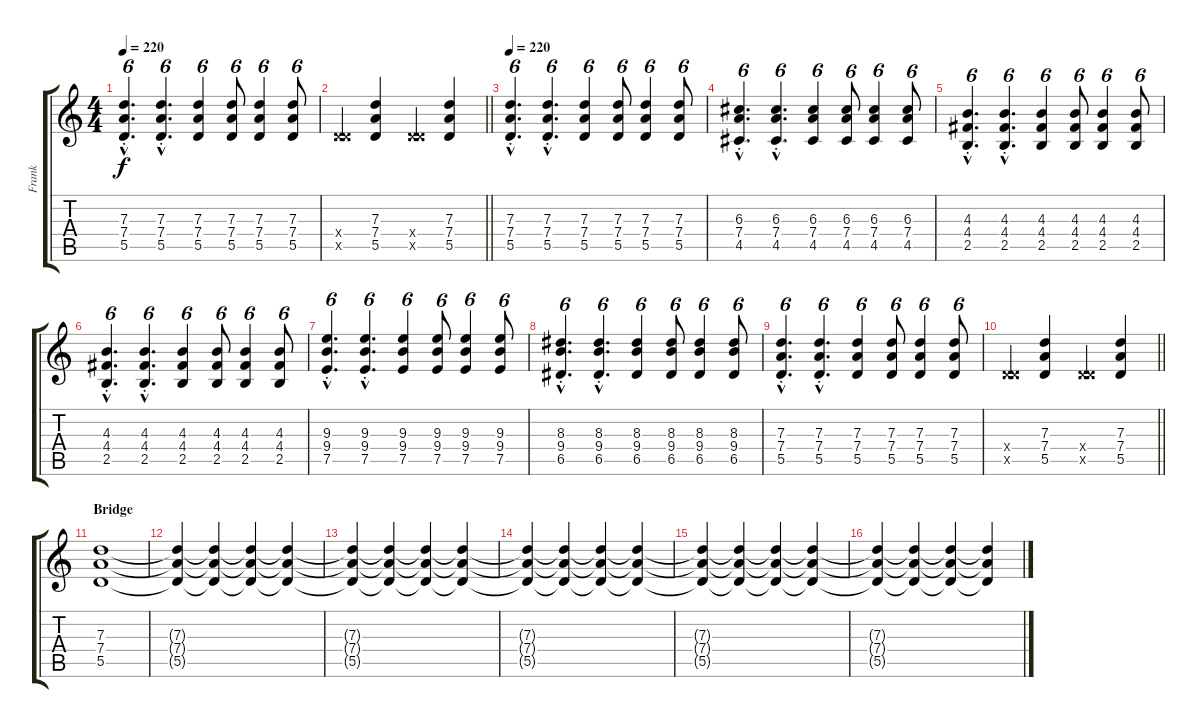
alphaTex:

\track ("Frank" "Frank") {instrument distortionguitar}
\staff {score tabs}
\tuning (E4 B3 G3 D3 A2 E2) {hide}
\ts (4 4)
\tempo 220
\clef g2
\ks c
(7.3{hac st} 7.4{hac st} 5.5{hac st}).4{d tu (6 4) dy f} (7.3{hac st} 7.4{hac st} 5.5{hac st}).4{d tu (6 4)} (7.3 7.4 5.5).4{tu (6 4)} (7.3 7.4 5.5).8{tu (6 4)} (7.3 7.4 5.5).4{tu (6 4)} (7.3 7.4 5.5).8{tu (6 4)} |
\barLineRight lightlight
(0.4{x} 5.5{x}).4 (7.3 7.4 5.5).4 (0.4{x} 5.5{x}).4 (7.3 7.4 5.5).4 |
\tempo 220
(7.3{hac st} 7.4{hac st} 5.5{hac st}).4{d tu (6 4)} (7.3{hac st} 7.4{hac st} 5.5{hac st}).4{d tu (6 4)} (7.3 7.4 5.5).4{tu (6 4)} (7.3 7.4 5.5).8{tu (6 4)} (7.3 7.4 5.5).4{tu (6 4)} (7.3 7.4 5.5).8{tu (6 4)} |
(6.3{hac st} 7.4{hac st} 4.5{hac st}).4{d tu (6 4)} (6.3{hac st} 7.4{hac st} 4.5{hac st}).4{d tu (6 4)} (6.3 7.4 4.5).4{tu (6 4)} (6.3 7.4 4.5).8{tu (6 4)} (6.3 7.4 4.5).4{tu (6 4)} (6.3 7.4 4.5).8{tu (6 4)} |
(4.3{hac st} 4.4{hac st} 2.5{hac st}).4{d tu (6 4)} (4.3{hac st} 4.4{hac st} 2.5{hac st}).4{d tu (6 4)} (4.3 4.4 2.5).4{tu (6 4)} (4.3 4.4 2.5).8{tu (6 4)} (4.3 4.4 2.5).4{tu (6 4)} (4.3 4.4 2.5).8{tu (6 4)} |
(4.3{hac st} 4.4{hac st} 2.5{hac st}).4{d tu (6 4)} (4.3{hac st} 4.4{hac st} 2.5{hac st}).4{d tu (6 4)} (4.3 4.4 2.5).4{tu (6 4)} (4.3 4.4 2.5).8{tu (6 4)} (4.3 4.4 2.5).4{tu (6 4)} (4.3 4.4 2.5).8{tu (6 4)} |
(9.3{hac st} 9.4{hac st} 7.5{hac st}).4{d tu (6 4)} (9.3{hac st} 9.4{hac st} 7.5{hac st}).4{d tu (6 4)} (9.3 9.4 7.5).4{tu (6 4)} (9.3 9.4 7.5).8{tu (6 4)} (9.3 9.4 7.5).4{tu (6 4)} (9.3 9.4 7.5).8{tu (6 4)} |
(8.3{hac st} 9.4{hac st} 6.5{hac st}).4{d tu (6 4)} (8.3{hac st} 9.4{hac st} 6.5{hac st}).4{d tu (6 4)} (8.3 9.4 6.5).4{tu (6 4)} (8.3 9.4 6.5).8{tu (6 4)} (8.3 9.4 6.5).4{tu (6 4)} (8.3 9.4 6.5).8{tu (6 4)} |
(7.3{hac st} 7.4{hac st} 5.5{hac st}).4{d tu (6 4)} (7.3{hac st} 7.4{hac st} 5.5{hac st}).4{d tu (6 4)} (7.3 7.4 5.5).4{tu (6 4)} (7.3 7.4 5.5).8{tu (6 4)} (7.3 7.4 5.5).4{tu (6 4)} (7.3 7.4 5.5).8{tu (6 4)} |
\barLineRight lightlight
(0.4{x} 5.5{x}).4 (7.3 7.4 5.5).4 (0.4{x} 5.5{x}).4 (7.3 7.4 5.5).4 |
\section ("" "Bridge")
(7.3 7.4 5.5).1 |
(7.3{t} 7.4{t} 5.5{t}).4 (7.3{t} 7.4{t} 5.5{t}).4 (7.3{t} 7.4{t} 5.5{t}).4 (7.3{t} 7.4{t} 5.5{t}).4 |
(7.3{t} 7.4{t} 5.5{t}).4 (7.3{t} 7.4{t} 5.5{t}).4 (7.3{t} 7.4{t} 5.5{t}).4 (7.3{t} 7.4{t} 5.5{t}).4 |
(7.3{t} 7.4{t} 5.5{t}).4 (7.3{t} 7.4{t} 5.5{t}).4 (7.3{t} 7.4{t} 5.5{t}).4 (7.3{t} 7.4{t} 5.5{t}).4 |
(7.3{t} 7.4{t} 5.5{t}).4 (7.3{t} 7.4{t} 5.5{t}).4 (7.3{t} 7.4{t} 5.5{t}).4 (7.3{t} 7.4{t} 5.5{t}).4 |
(7.3{t} 7.4{t} 5.5{t}).4 (7.3{t} 7.4{t} 5.5{t}).4 (7.3{t} 7.4{t} 5.5{t}).4 (7.3{t} 7.4{t} 5.5{t}).4
